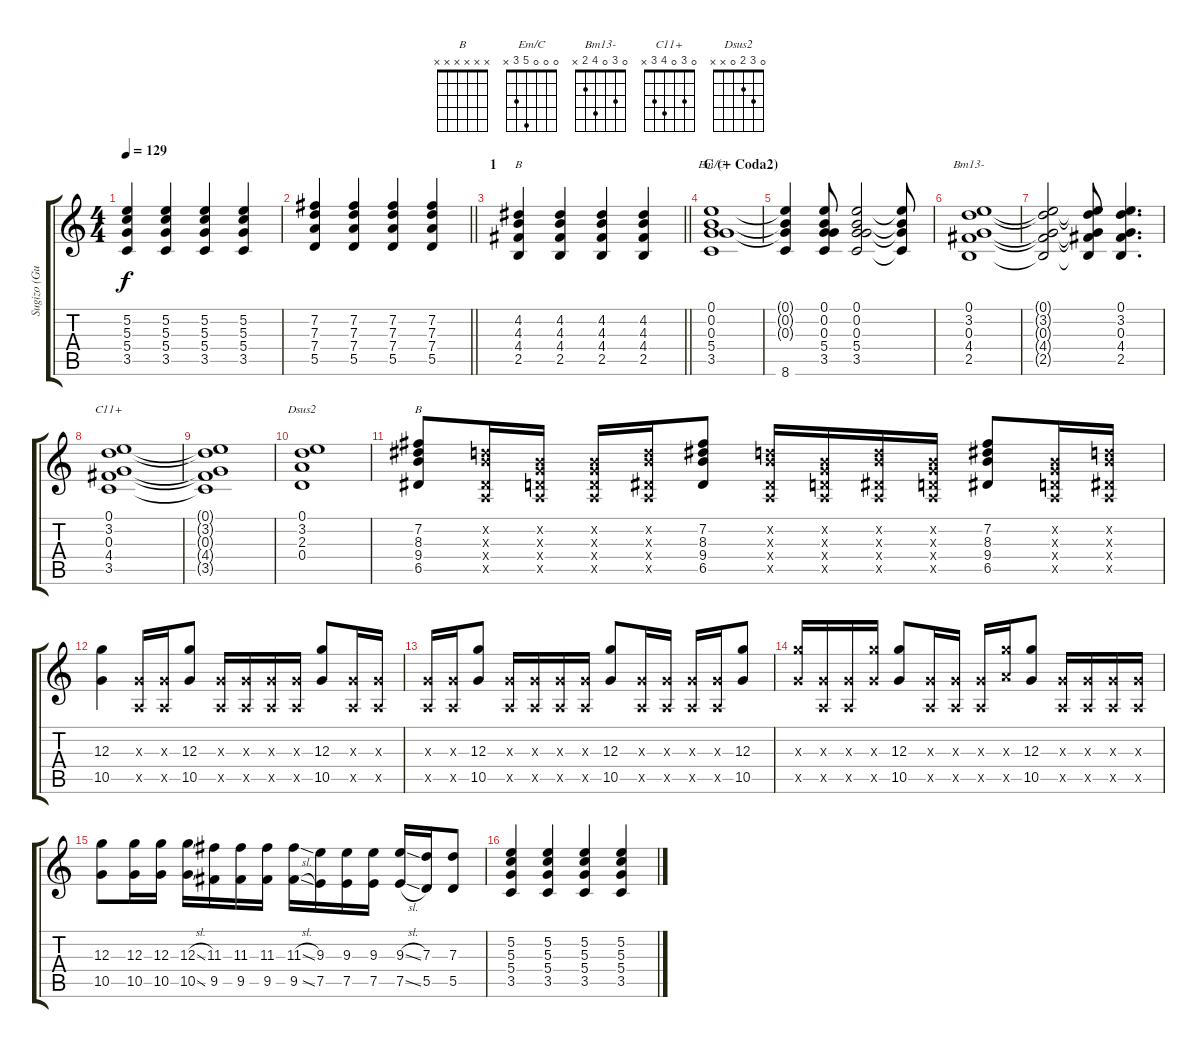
\track ("Sugizo (Guitar 1)" "Sugizo (Gu") {instrument distortionguitar}
\staff {score tabs}
\tuning (E4 B3 G3 D3 A2 E2) {hide}
\chord ("B" x 4 4 4 2 x) {barre 4}
\chord ("Em/C" 0 0 0 5 3 x)
\chord ("Bm13-" 0 3 0 4 2 x)
\chord ("C11+" 0 3 0 4 3 x)
\chord ("Dsus2" 0 3 2 0 x x)
\chord ("B" x x x x x x)
\ts (4 4)
\tempo 129
\clef g2
\ks c
(5.2 5.3 5.4 3.5).4{dy f} (5.2 5.3 5.4 3.5).4 (5.2 5.3 5.4 3.5).4 (5.2 5.3 5.4 3.5).4 |
\barLineRight lightlight
(7.2 7.3 7.4 5.5).4 (7.2 7.3 7.4 5.5).4 (7.2 7.3 7.4 5.5).4 (7.2 7.3 7.4 5.5).4 |
\section ("" "1")
\barLineRight lightlight
(4.2 4.3 4.4 2.5).4{ch "B"} (4.2 4.3 4.4 2.5).4 (4.2 4.3 4.4 2.5).4 (4.2 4.3 4.4 2.5).4 |
\section ("" "C (+ Coda2)")
(0.1 0.2 0.3 5.4 3.5).1{ch "Em/C"} |
(0.1{t} 0.2{t} 0.3{t} 8.6).4 (0.1 0.2 0.3 5.4 3.5).8 (0.1 0.2 0.3 5.4 3.5).2 (0.1{t} 0.2{t} 0.3{t} 3.5{t}).8 |
(0.1 3.2 0.3 4.4 2.5).1{ch "Bm13-"} |
(0.1{t} 3.2{t} 0.3{t} 4.4{t} 2.5{t}).2 (0.1{t} 3.2{t} 0.3{t} 4.4{t} 2.5{t}).8 (0.1 3.2 0.3 4.4 2.5).4{d} |
(0.1 3.2 0.3 4.4 3.5).1{ch "C11+"} |
(0.1{t} 3.2{t} 0.3{t} 4.4{t} 3.5{t}).1 |
(0.1 3.2 2.3 0.4).1{ch "Dsus2"} |
(7.2 8.3 9.4 6.5).8{ch "B"} (3.2{x} 4.3{x} 1.4{x} 0.5{x}).16 (0.2{x} 0.3{x} 0.4{x} 0.5{x}).16 (0.2{x} 0.3{x} 0.4{x} 0.5{x}).16 (3.2{x} 4.3{x} 1.4{x} 0.5{x}).16 (7.2 8.3 9.4 6.5).8 (3.2{x} 4.3{x} 1.4{x} 0.5{x}).16 (0.2{x} 0.3{x} 0.4{x} 0.5{x}).16 (3.2{x} 4.3{x} 1.4{x} 0.5{x}).16 (0.2{x} 0.3{x} 0.4{x} 0.5{x}).16 (7.2 8.3 9.4 6.5).8 (0.2{x} 0.3{x} 0.4{x} 0.5{x}).16 (3.2{x} 4.3{x} 1.4{x} 0.5{x}).16 |
(12.3 10.5).4 (0.3{x} 0.5{x}).16 (0.3{x} 0.5{x}).16 (12.3 10.5).8 (0.3{x} 0.5{x}).16 (0.3{x} 0.5{x}).16 (0.3{x} 0.5{x}).16 (0.3{x} 0.5{x}).16 (12.3 10.5).8 (0.3{x} 0.5{x}).16 (0.3{x} 0.5{x}).16 |
(0.3{x} 0.5{x}).16 (0.3{x} 0.5{x}).16 (12.3 10.5).8 (0.3{x} 0.5{x}).16 (0.3{x} 0.5{x}).16 (0.3{x} 0.5{x}).16 (0.3{x} 0.5{x}).16 (12.3 10.5).8 (0.3{x} 0.5{x}).16 (0.3{x} 0.5{x}).16 (0.3{x} 0.5{x}).16 (0.3{x} 0.5{x}).16 (12.3 10.5).8 |
(12.3{x} 10.5{x}).16 (0.3{x} 0.5{x}).16 (0.3{x} 0.5{x}).16 (12.3{x} 10.5{x}).16 (12.3 10.5).8 (0.3{x} 0.5{x}).16 (0.3{x} 0.5{x}).16 (0.3{x} 0.5{x}).16 (12.3{x} 12.5{x}).16 (12.3 10.5).8 (0.3{x} 0.5{x}).16 (0.3{x} 0.5{x}).16 (0.3{x} 0.5{x}).16 (0.3{x} 0.5{x}).16 |
(12.3 10.5).8 (12.3 10.5).16 (12.3 10.5).16 (12.3{sl} 10.5{sl}).16 (11.3 9.5).16 (11.3 9.5).16 (11.3 9.5).16 (11.3{sl} 9.5{sl}).16 (9.3 7.5).16 (9.3 7.5).16 (9.3 7.5).16 (9.3{sl} 7.5{sl}).16 (7.3 5.5).16 (7.3 5.5).8 |
(5.2 5.3 5.4 3.5).4 (5.2 5.3 5.4 3.5).4 (5.2 5.3 5.4 3.5).4 (5.2 5.3 5.4 3.5).4
